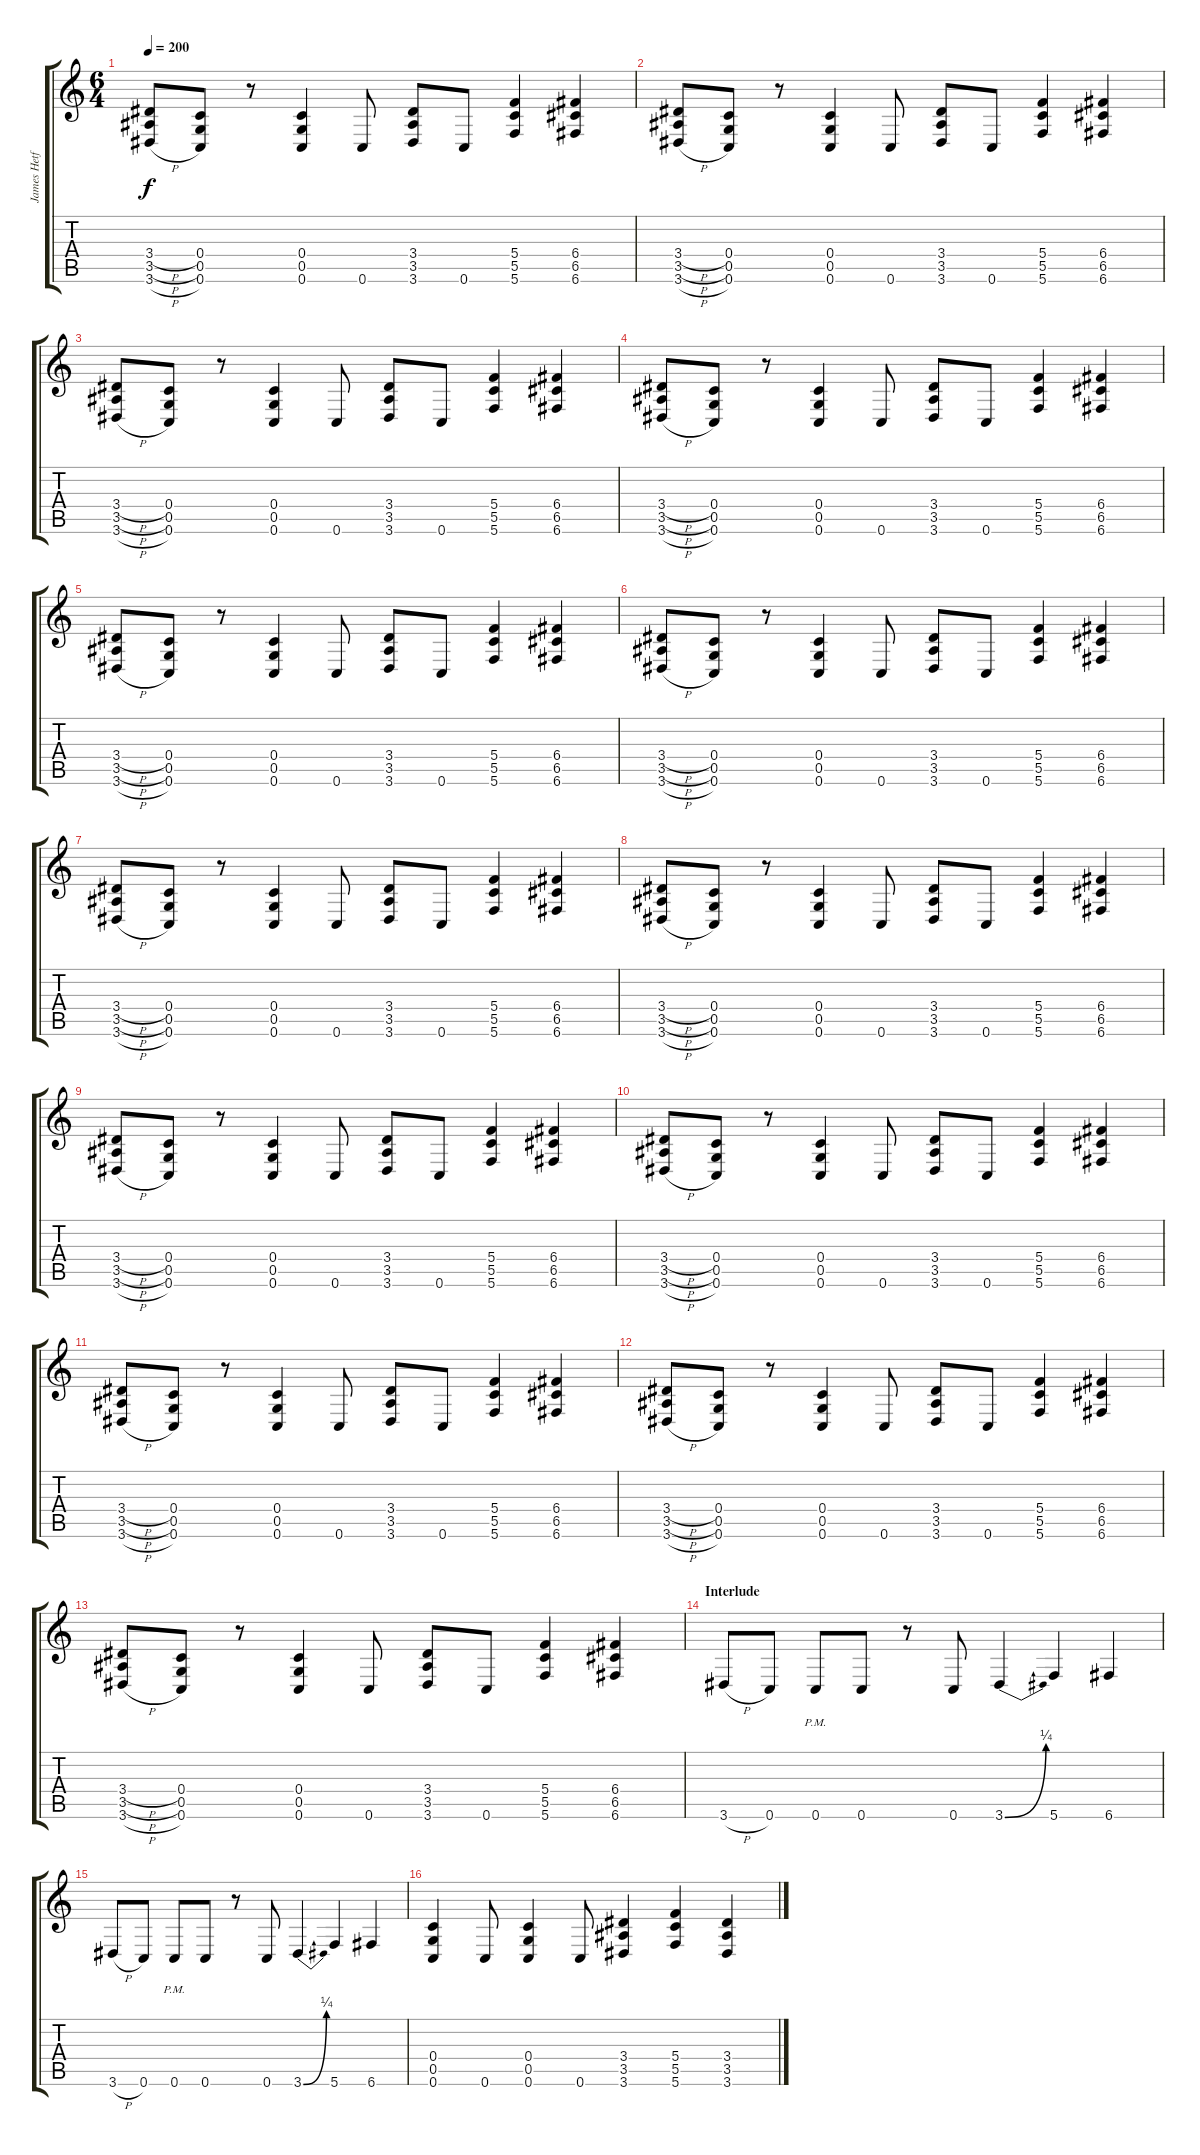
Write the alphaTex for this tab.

\track ("James Hetfield" "James Hetf") {instrument distortionguitar}
\staff {score tabs}
\tuning (D4 A3 F3 C3 G2 C2) {hide}
\ts (6 4)
\tempo 200
\clef g2
\ks c
(3.4{h} 3.5{h} 3.6{h}).8{dy f} (0.4 0.5 0.6).8 r.8 (0.4 0.5 0.6).4 0.6.8 (3.4 3.5 3.6).8 0.6.8 (5.4 5.5 5.6).4 (6.4 6.5 6.6).4 |
(3.4{h} 3.5{h} 3.6{h}).8 (0.4 0.5 0.6).8 r.8 (0.4 0.5 0.6).4 0.6.8 (3.4 3.5 3.6).8 0.6.8 (5.4 5.5 5.6).4 (6.4 6.5 6.6).4 |
(3.4{h} 3.5{h} 3.6{h}).8 (0.4 0.5 0.6).8 r.8 (0.4 0.5 0.6).4 0.6.8 (3.4 3.5 3.6).8 0.6.8 (5.4 5.5 5.6).4 (6.4 6.5 6.6).4 |
(3.4{h} 3.5{h} 3.6{h}).8 (0.4 0.5 0.6).8 r.8 (0.4 0.5 0.6).4 0.6.8 (3.4 3.5 3.6).8 0.6.8 (5.4 5.5 5.6).4 (6.4 6.5 6.6).4 |
(3.4{h} 3.5{h} 3.6{h}).8 (0.4 0.5 0.6).8 r.8 (0.4 0.5 0.6).4 0.6.8 (3.4 3.5 3.6).8 0.6.8 (5.4 5.5 5.6).4 (6.4 6.5 6.6).4 |
(3.4{h} 3.5{h} 3.6{h}).8 (0.4 0.5 0.6).8 r.8 (0.4 0.5 0.6).4 0.6.8 (3.4 3.5 3.6).8 0.6.8 (5.4 5.5 5.6).4 (6.4 6.5 6.6).4 |
(3.4{h} 3.5{h} 3.6{h}).8 (0.4 0.5 0.6).8 r.8 (0.4 0.5 0.6).4 0.6.8 (3.4 3.5 3.6).8 0.6.8 (5.4 5.5 5.6).4 (6.4 6.5 6.6).4 |
(3.4{h} 3.5{h} 3.6{h}).8 (0.4 0.5 0.6).8 r.8 (0.4 0.5 0.6).4 0.6.8 (3.4 3.5 3.6).8 0.6.8 (5.4 5.5 5.6).4 (6.4 6.5 6.6).4 |
(3.4{h} 3.5{h} 3.6{h}).8 (0.4 0.5 0.6).8 r.8 (0.4 0.5 0.6).4 0.6.8 (3.4 3.5 3.6).8 0.6.8 (5.4 5.5 5.6).4 (6.4 6.5 6.6).4 |
(3.4{h} 3.5{h} 3.6{h}).8 (0.4 0.5 0.6).8 r.8 (0.4 0.5 0.6).4 0.6.8 (3.4 3.5 3.6).8 0.6.8 (5.4 5.5 5.6).4 (6.4 6.5 6.6).4 |
(3.4{h} 3.5{h} 3.6{h}).8 (0.4 0.5 0.6).8 r.8 (0.4 0.5 0.6).4 0.6.8 (3.4 3.5 3.6).8 0.6.8 (5.4 5.5 5.6).4 (6.4 6.5 6.6).4 |
(3.4{h} 3.5{h} 3.6{h}).8 (0.4 0.5 0.6).8 r.8 (0.4 0.5 0.6).4 0.6.8 (3.4 3.5 3.6).8 0.6.8 (5.4 5.5 5.6).4 (6.4 6.5 6.6).4 |
(3.4{h} 3.5{h} 3.6{h}).8 (0.4 0.5 0.6).8 r.8 (0.4 0.5 0.6).4 0.6.8 (3.4 3.5 3.6).8 0.6.8 (5.4 5.5 5.6).4 (6.4 6.5 6.6).4 |
\section ("" "Interlude")
3.6{h}.8 0.6.8 0.6{pm}.8 0.6.8 r.8 0.6.8 3.6{be (bend 0 0 60 1)}.4 5.6.4 6.6.4 |
3.6{h}.8 0.6.8 0.6{pm}.8 0.6.8 r.8 0.6.8 3.6{be (bend 0 0 60 1)}.4 5.6.4 6.6.4 |
(0.4 0.5 0.6).4 0.6.8 (0.4 0.5 0.6).4 0.6.8 (3.4 3.5 3.6).4 (5.4 5.5 5.6).4 (3.4 3.5 3.6).4
